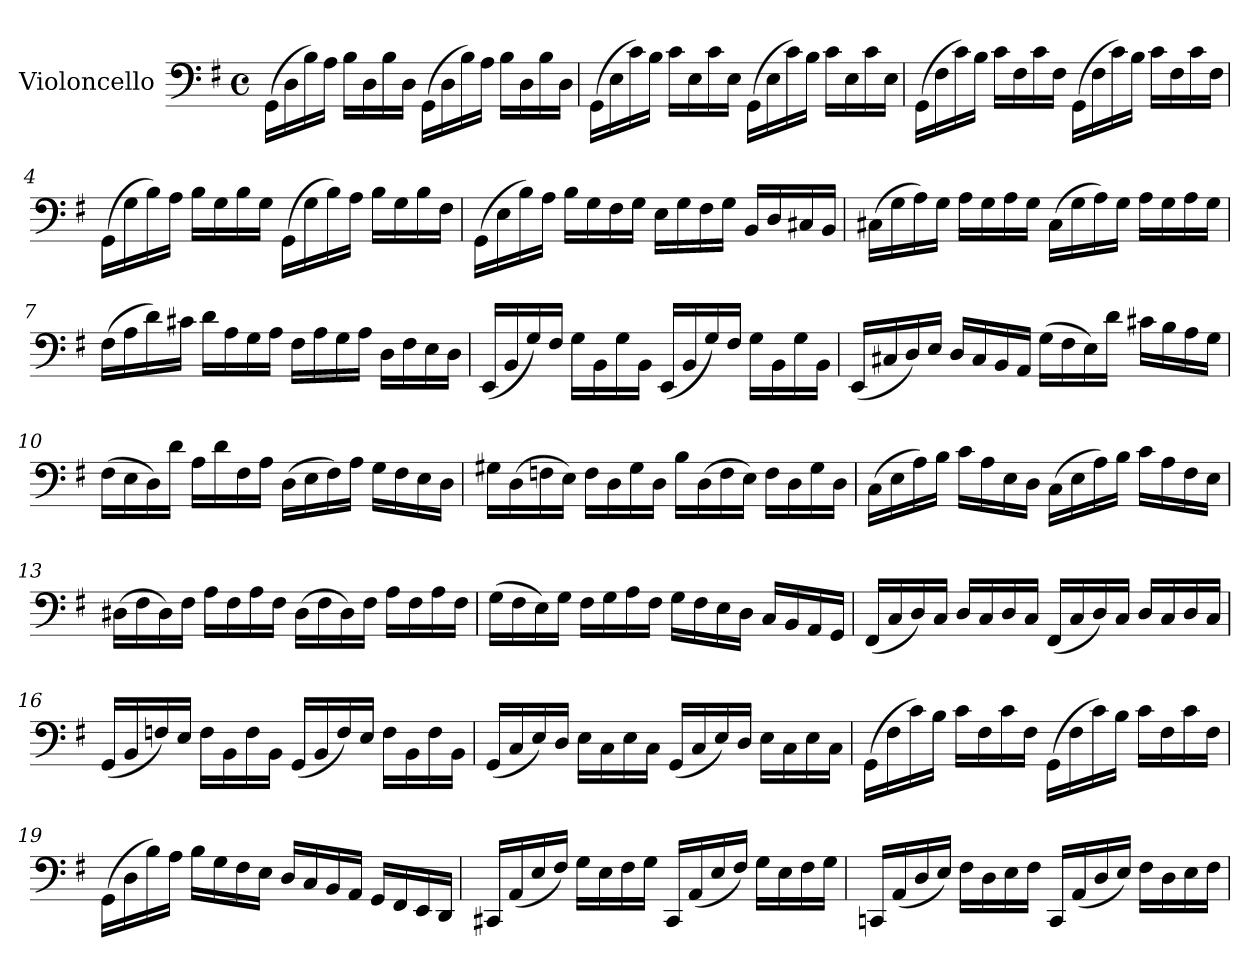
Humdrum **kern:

**kern
*part1
*staff1
*I"Violoncello
*I'Vc
*clefF4
*k[f#]
*M4/4
*met(c)
*MM80
=1
(>16GG\LL
16D\
16B\)
16A\JJ
16B\LL
16D\
16B\
16D\JJ
(>16GG\LL
16D\
16B\)
16A\JJ
16B\LL
16D\
16B\
16D\JJ
=2
(>16GG\LL
16E\
16c\)
16B\JJ
16c\LL
16E\
16c\
16E\JJ
(>16GG\LL
16E\
16c\)
16B\JJ
16c\LL
16E\
16c\
16E\JJ
!!LO:LB:g=z
=3
(>16GG\LL
16F#\
16c\)
16B\JJ
16c\LL
16F#\
16c\
16F#\JJ
(>16GG\LL
16F#\
16c\)
16B\JJ
16c\LL
16F#\
16c\
16F#\JJ
=4
(>16GG\LL
16G\
16B\)
16A\JJ
16B\LL
16G\
16B\
16G\JJ
(>16GG\LL
16G\
16B\)
16A\JJ
16B\LL
16G\
16B\
16F#\JJ
!!LO:LB:g=z
=5
(>16GG\LL
16E\
16B\)
16A\JJ
16B\LL
16G\
16F#\
16G\JJ
16E\LL
16G\
16F#\
16G\JJ
16BB/LL
16D/
16C#X/
16BB/JJ
=6
(>16C#X\LL
16G\
16A\)
16G\JJ
16A\LL
16G\
16A\
16G\JJ
(>16C#\LL
16G\
16A\)
16G\JJ
16A\LL
16G\
16A\
16G\JJ
!!LO:LB:g=z
=7
(>16F#\LL
16A\
16d\)
16c#X\JJ
16d\LL
16A\
16G\
16A\JJ
16F#\LL
16A\
16G\
16A\JJ
16D\LL
16F#\
16E\
16D\JJ
=8
(<16EE/LL
16BB/
16G/)
16F#/JJ
16G\LL
16BB\
16G\
16BB\JJ
(<16EE/LL
16BB/
16G/)
16F#/JJ
16G\LL
16BB\
16G\
16BB\JJ
!!LO:LB:g=z
=9
(<16EE/LL
16C#X/
16D/)
16E/JJ
16D/LL
16C#/
16BB/
16AA/JJ
(>16G\LL
16F#\
16E\)
16d\JJ
16c#X\LL
16B\
16A\
16G\JJ
=10
(>16F#\LL
16E\
16D\)
16d\JJ
16A\LL
16d\
16F#\
16A\JJ
(>16D\LL
16E\
16F#\)
16A\JJ
16G\LL
16F#\
16E\
16D\JJ
!!LO:LB:g=z
=11
16G#X\LL
(>16D\
16Fn\
16E\JJ)
16F\LL
16D\
16G#\
16D\JJ
16B\LL
(>16D\
16F\
16E\JJ)
16F\LL
16D\
16G#\
16D\JJ
=12
(>16C\LL
16E\
16A\)
16B\JJ
16c\LL
16A\
16E\
16D\JJ
(>16C\LL
16E\
16A\)
16B\JJ
16c\LL
16A\
16F#\
16E\JJ
!!LO:LB:g=z
=13
(>16D#X\LL
16F#\
16D#\)
16F#\JJ
16A\LL
16F#\
16A\
16F#\JJ
(>16D#\LL
16F#\
16D#\)
16F#\JJ
16A\LL
16F#\
16A\
16F#\JJ
=14
(>16G\LL
16F#\
16E\)
16G\JJ
16F#\LL
16G\
16A\
16F#\JJ
16G\LL
16F#\
16E\
16D\JJ
16C/LL
16BB/
16AA/
16GG/JJ
!!LO:LB:g=z
=15
(<16FF#/LL
16C/
16D/)
16C/JJ
16D/LL
16C/
16D/
16C/JJ
(<16FF#/LL
16C/
16D/)
16C/JJ
16D/LL
16C/
16D/
16C/JJ
=16
(<16GG/LL
16BB/
16Fn/)
16E/JJ
16F\LL
16BB\
16F\
16BB\JJ
(<16GG/LL
16BB/
16F/)
16E/JJ
16F\LL
16BB\
16F\
16BB\JJ
!!LO:LB:g=z
=17
(<16GG/LL
16C/
16E/)
16D/JJ
16E\LL
16C\
16E\
16C\JJ
(<16GG/LL
16C/
16E/)
16D/JJ
16E\LL
16C\
16E\
16C\JJ
=18
(>16GG\LL
16F#\
16c\)
16B\JJ
16c\LL
16F#\
16c\
16F#\JJ
(>16GG\LL
16F#\
16c\)
16B\JJ
16c\LL
16F#\
16c\
16F#\JJ
!!LO:LB:g=z
=19
(>16GG\LL
16D\
16B\)
16A\JJ
16B\LL
16G\
16F#\
16E\JJ
16D/LL
16C/
16BB/
16AA/JJ
16GG/LL
16FF#/
16EE/
16DD/JJ
=20
16CC#X/LL
(<16AA/
16E</
16F#/JJ)
16G\LL
16E\
16F#\
16G\JJ
16CC#/LL
(<16AA/
16E/
16F#/JJ)
16G\LL
16E\
16F#\
16G\JJ
!!LO:PB:g=z
=21
16CCn/LL
(<16AA/
16D/
16E/JJ)
16F#\LL
16D\
16E\
16F#\JJ
16CC/LL
(<16AA/
16D/
16E/JJ)
16F#\LL
16D\
16E\
16F#\JJ
=
*-
